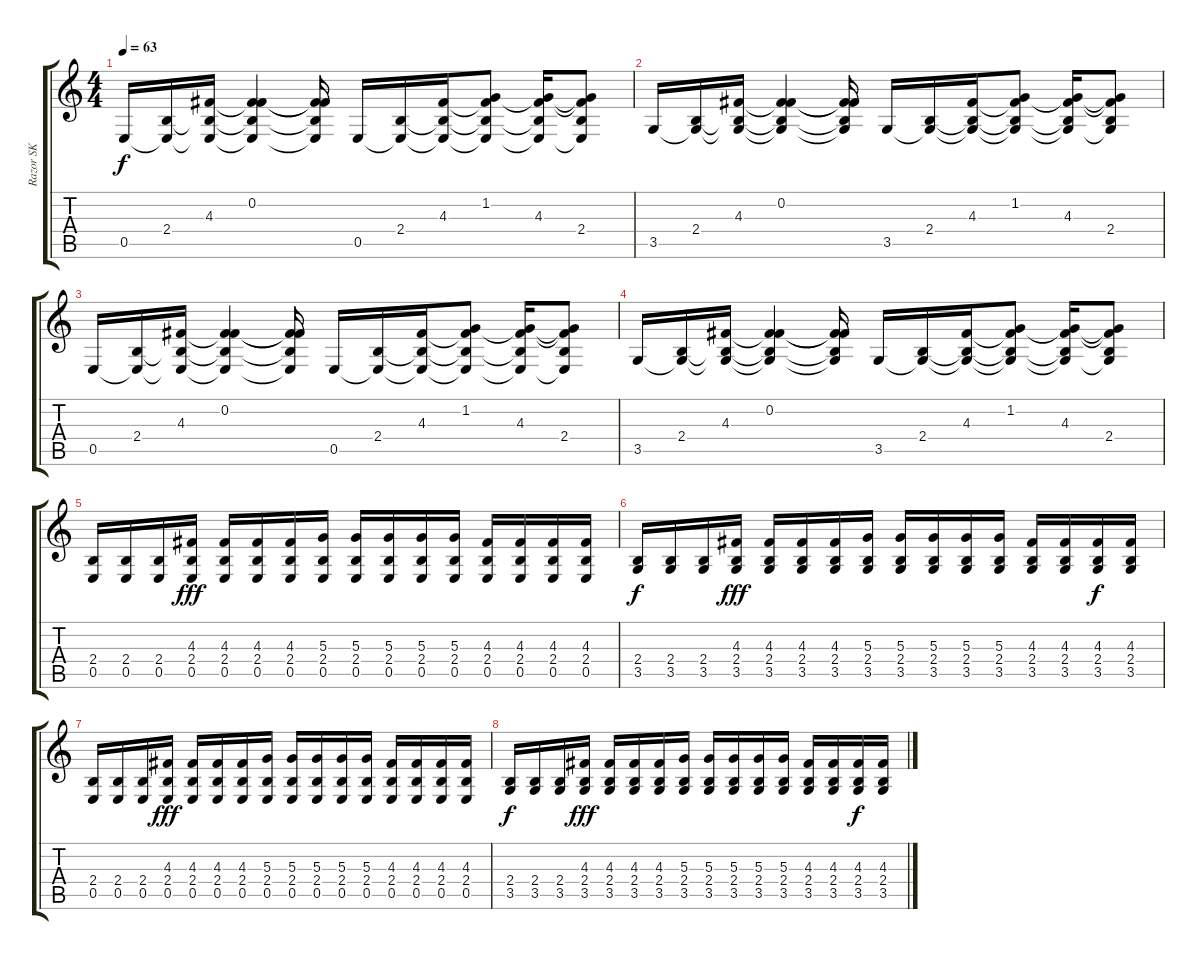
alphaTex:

\track ("Razor SK" "Razor SK") {instrument distortionguitar}
\staff {score tabs}
\tuning (B3 Gb3 D3 A2 E2 B1) {hide}
\ts (4 4)
\tempo 63
\clef g2
\ks c
0.5.16{dy f} (2.4 0.5{t}).16 (4.3 2.4{t} 0.5{t}).16 (0.2 4.3{t} 2.4{t} 0.5{t}).4 (0.2{t} 4.3{t} 2.4{t} 0.5{t}).16 0.5.16 (2.4 0.5{t}).16 (4.3 2.4{t} 0.5{t}).16 (1.2 4.3{t} 2.4{t} 0.5{t}).8 (1.2{t} 4.3 2.4{t} 0.5{t}).16 (1.2{t} 4.3{t} 2.4 0.5{t}).8 |
3.5.16 (2.4 3.5{t}).16 (4.3 2.4{t} 3.5{t}).16 (0.2 4.3{t} 2.4{t} 3.5{t}).4 (0.2{t} 4.3{t} 2.4{t} 3.5{t}).16 3.5.16 (2.4 3.5{t}).16 (4.3 2.4{t} 3.5{t}).16 (1.2 4.3{t} 2.4{t} 3.5{t}).8 (1.2{t} 4.3 2.4{t} 3.5{t}).16 (1.2{t} 4.3{t} 2.4 3.5{t}).8 |
0.5.16 (2.4 0.5{t}).16 (4.3 2.4{t} 0.5{t}).16 (0.2 4.3{t} 2.4{t} 0.5{t}).4 (0.2{t} 4.3{t} 2.4{t} 0.5{t}).16 0.5.16 (2.4 0.5{t}).16 (4.3 2.4{t} 0.5{t}).16 (1.2 4.3{t} 2.4{t} 0.5{t}).8 (1.2{t} 4.3 2.4{t} 0.5{t}).16 (1.2{t} 4.3{t} 2.4 0.5{t}).8 |
3.5.16 (2.4 3.5{t}).16 (4.3 2.4{t} 3.5{t}).16 (0.2 4.3{t} 2.4{t} 3.5{t}).4 (0.2{t} 4.3{t} 2.4{t} 3.5{t}).16 3.5.16 (2.4 3.5{t}).16 (4.3 2.4{t} 3.5{t}).16 (1.2 4.3{t} 2.4{t} 3.5{t}).8 (1.2{t} 4.3 2.4{t} 3.5{t}).16 (1.2{t} 4.3{t} 2.4 3.5{t}).8 |
\section ("" "")
(2.4 0.5).16 (2.4 0.5).16 (2.4 0.5).16 (4.3 2.4 0.5).16{dy fff} (4.3 2.4 0.5).16 (4.3 2.4 0.5).16 (4.3 2.4 0.5).16 (5.3 2.4 0.5).16 (5.3 2.4 0.5).16 (5.3 2.4 0.5).16 (5.3 2.4 0.5).16 (5.3 2.4 0.5).16 (4.3 2.4 0.5).16 (4.3 2.4 0.5).16 (4.3 2.4 0.5).16 (4.3 2.4 0.5).16 |
(2.4 3.5).16{dy f} (2.4 3.5).16 (2.4 3.5).16 (4.3 2.4 3.5).16{dy fff} (4.3 2.4 3.5).16 (4.3 2.4 3.5).16 (4.3 2.4 3.5).16 (5.3 2.4 3.5).16 (5.3 2.4 3.5).16 (5.3 2.4 3.5).16 (5.3 2.4 3.5).16 (5.3 2.4 3.5).16 (4.3 2.4 3.5).16 (4.3 2.4 3.5).16 (4.3 2.4 3.5).16{dy f} (4.3 2.4 3.5).16 |
(2.4 0.5).16 (2.4 0.5).16 (2.4 0.5).16 (4.3 2.4 0.5).16{dy fff} (4.3 2.4 0.5).16 (4.3 2.4 0.5).16 (4.3 2.4 0.5).16 (5.3 2.4 0.5).16 (5.3 2.4 0.5).16 (5.3 2.4 0.5).16 (5.3 2.4 0.5).16 (5.3 2.4 0.5).16 (4.3 2.4 0.5).16 (4.3 2.4 0.5).16 (4.3 2.4 0.5).16 (4.3 2.4 0.5).16 |
(2.4 3.5).16{dy f} (2.4 3.5).16 (2.4 3.5).16 (4.3 2.4 3.5).16{dy fff} (4.3 2.4 3.5).16 (4.3 2.4 3.5).16 (4.3 2.4 3.5).16 (5.3 2.4 3.5).16 (5.3 2.4 3.5).16 (5.3 2.4 3.5).16 (5.3 2.4 3.5).16 (5.3 2.4 3.5).16 (4.3 2.4 3.5).16 (4.3 2.4 3.5).16 (4.3 2.4 3.5).16{dy f} (4.3 2.4 3.5).16
